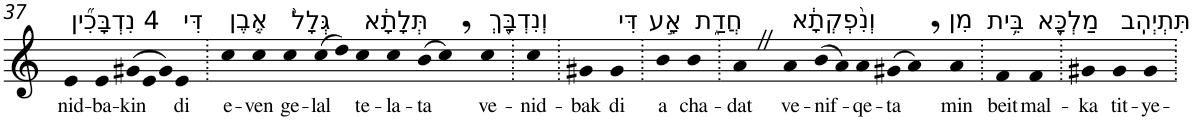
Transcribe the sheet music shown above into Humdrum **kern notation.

**kern	**text
*part1	*part1
*staff1	*staff1
*I"Piano	*
*I'Pno	*
!!LO:PB:g=z
*clefG2	*
*k[]	*
=37	=37
!LO:TX:a:t=4 נִדְבָּכִ֞ין	!
!	!LO:LY:b
4e	nid-
!	!LO:LY:b
4e	-ba-
*Xtuplet	*
!	!LO:LY:b
(>12g#X	-kin
12e	.
12g#)	.
!LO:TX:a:t=דִּי	!
!	!LO:LY:b
4e	di
=38.	=38.
!LO:TX:a:t=אֶ֤בֶן	!
!	!LO:LY:b
4cc	e-
!	!LO:LY:b
4cc	-ven
!LO:TX:a:t=גְּלָל֙	!
!	!LO:LY:b
4cc	ge-
!	!LO:LY:b
(>8cc	-lal
8dd)	.
!LO:TX:a:t=תְּלָתָ֔א	!
!	!LO:LY:b
4cc	te-
!	!LO:LY:b
4cc	-la-
!	!LO:LY:b
(>8b	-ta
8cc,)	.
!LO:TX:a:t=וְנִדְבָּ֖ךְ	!
!	!LO:LY:b
4cc	ve-
=39.	=39.
!	!LO:LY:b
4cc	-nid-
=40.	=40.
!	!LO:LY:b
4g#X	-bak
!LO:TX:a:t=דִּי	!
!	!LO:LY:b
4g#	di
=41.	=41.
!LO:TX:a:t=אָ֣ע	!
!	!LO:LY:b
4b	a
!LO:TX:a:t=חֲדַ֑ת	!
!	!LO:LY:b
4b	cha-
=42.	=42.
!	!LO:LY:b
4aZ	-dat
!LO:TX:a:t=וְנִ֨פְקְתָ֔א	!
!	!LO:LY:b
4a	ve-
!	!LO:LY:b
(>8b	-nif-
8a)	.
!	!LO:LY:b
4a	-qe-
!	!LO:LY:b
(>8g#X	-ta
8a,)	.
!LO:TX:a:t=מִן	!
!	!LO:LY:b
4a	min
=43.	=43.
!LO:TX:a:t=בֵּ֥ית	!
!	!LO:LY:b
4f	beit
!LO:TX:a:t=מַלְכָּ֖א	!
!	!LO:LY:b
4f	mal-
=44.	=44.
!	!LO:LY:b
4g#X	-ka
!LO:TX:a:t=תִּתְיְהִֽב	!
!	!LO:LY:b
4g#	tit-
!	!LO:LY:b
4g#	-ye-
=.	=.
*-	*-
